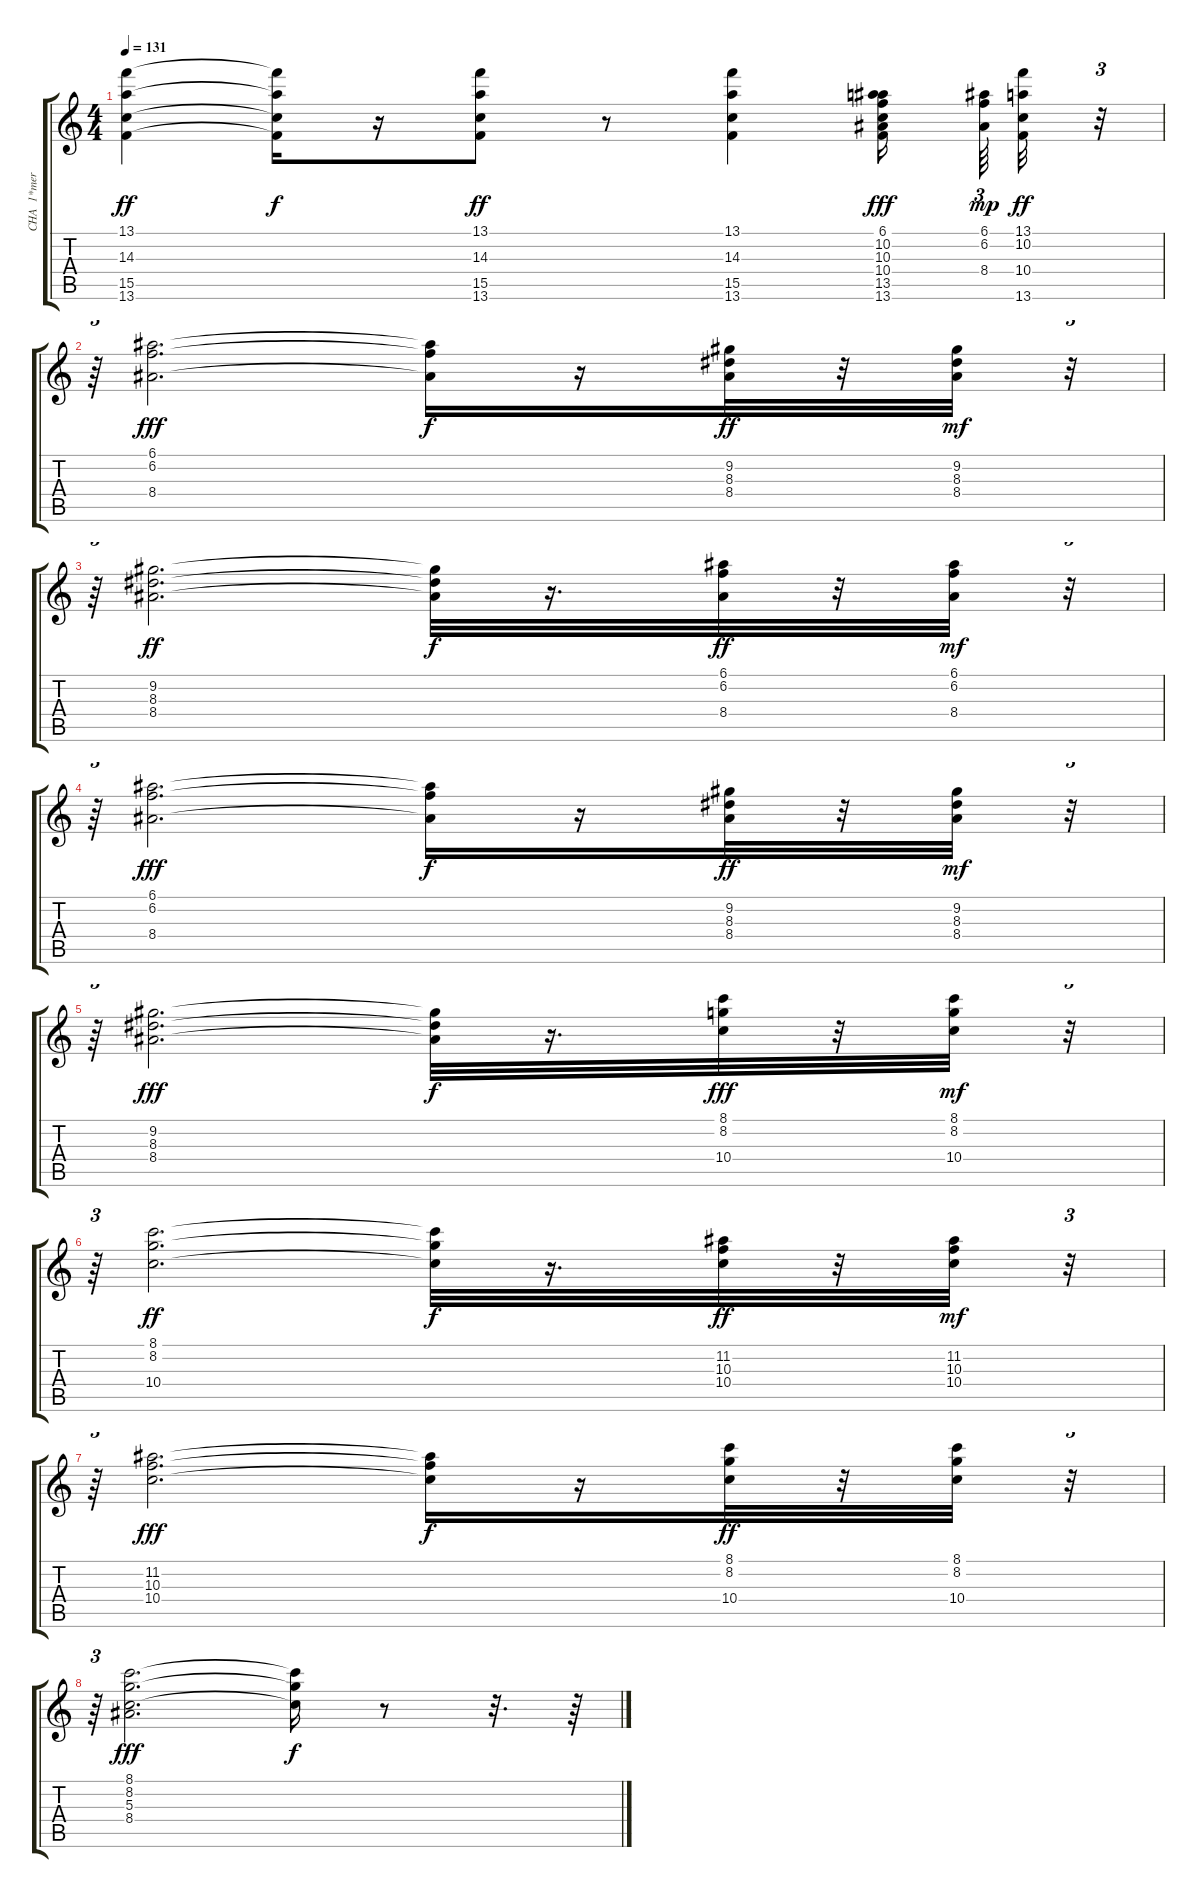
\track ("CHA  1*merged" "CHA  1*mer") {instrument acousticguitarsteel}
\staff {score tabs}
\tuning (E4 B3 G3 D3 A2 E2) {hide}
\ts (4 4)
\tempo 131
\clef g2
\ks c
(13.1 14.3 15.5 13.6).4{dy ff} (13.1{t} 14.3{t} 15.5{t} 13.6{t}).16{dy f} r.16 (13.1 14.3 15.5 13.6).8{dy ff} r.8 (13.1 14.3 15.5 13.6).4 (6.1 10.2 10.3 10.4 13.5 13.6).16{dy fff beam splitsecondary} (6.1 6.2 8.4).64{tu (3 2) dy mp} (13.1 10.2 10.4 13.6).32{dy ff} r.32{tu (3 2)} |
r.64{tu (3 2)} (6.1 6.2 8.4).2{d dy fff} (6.1{t} 6.2{t} 8.4{t}).16{dy f} r.16 (9.2 8.3 8.4).32{dy ff} r.32 (9.2 8.3 8.4).32{dy mf} r.32{tu (3 2)} |
r.64{tu (3 2)} (9.2 8.3 8.4).2{d dy ff} (9.2{t} 8.3{t} 8.4{t}).32{dy f} r.16{d} (6.1 6.2 8.4).32{dy ff} r.32 (6.1 6.2 8.4).32{dy mf} r.32{tu (3 2)} |
r.64{tu (3 2)} (6.1 6.2 8.4).2{d dy fff} (6.1{t} 6.2{t} 8.4{t}).16{dy f} r.16 (9.2 8.3 8.4).32{dy ff} r.32 (9.2 8.3 8.4).32{dy mf} r.32{tu (3 2)} |
r.64{tu (3 2)} (9.2 8.3 8.4).2{d dy fff} (9.2{t} 8.3{t} 8.4{t}).32{dy f} r.16{d} (8.1 8.2 10.4).32{dy fff} r.32 (8.1 8.2 10.4).32{dy mf} r.32{tu (3 2)} |
r.64{tu (3 2)} (8.1 8.2 10.4).2{d dy ff} (8.1{t} 8.2{t} 10.4{t}).32{dy f} r.16{d} (11.2 10.3 10.4).32{dy ff} r.32 (11.2 10.3 10.4).32{dy mf} r.32{tu (3 2)} |
r.64{tu (3 2)} (11.2 10.3 10.4).2{d dy fff} (11.2{t} 10.3{t} 10.4{t}).16{dy f} r.16 (8.1 8.2 10.4).32{dy ff} r.32 (8.1 8.2 10.4).32 r.32{tu (3 2)} |
r.64{tu (3 2)} (8.1 8.2 5.3 8.4).2{d dy fff} (8.1{t} 8.2{t} 5.3{t}).16{dy f} r.8 r.32{d} r.64
